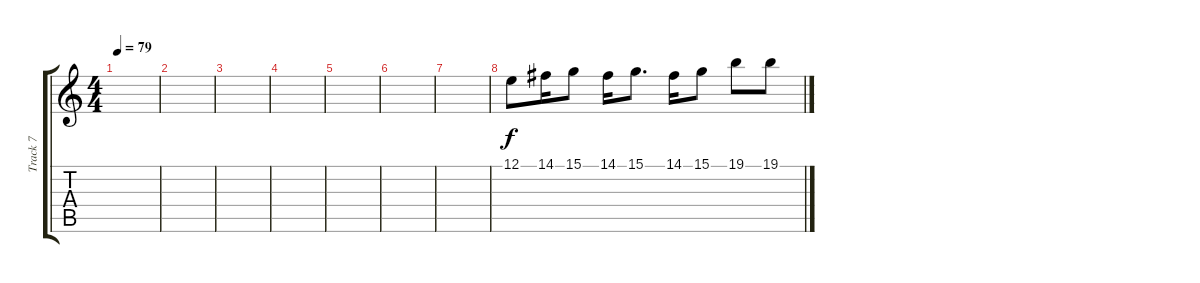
\track ("Track 7" "Track 7") {instrument stringensemble1}
\staff {score tabs}
\tuning (E4 B3 G3 D3 A2 E2) {hide}
\ts (4 4)
\tempo 79
\clef g2
\ks c
|
|
|
|
|
|
|
12.1.8 14.1.16 15.1.8 14.1.16 15.1.8{d} 14.1.16 15.1.8 19.1.8 19.1.8
